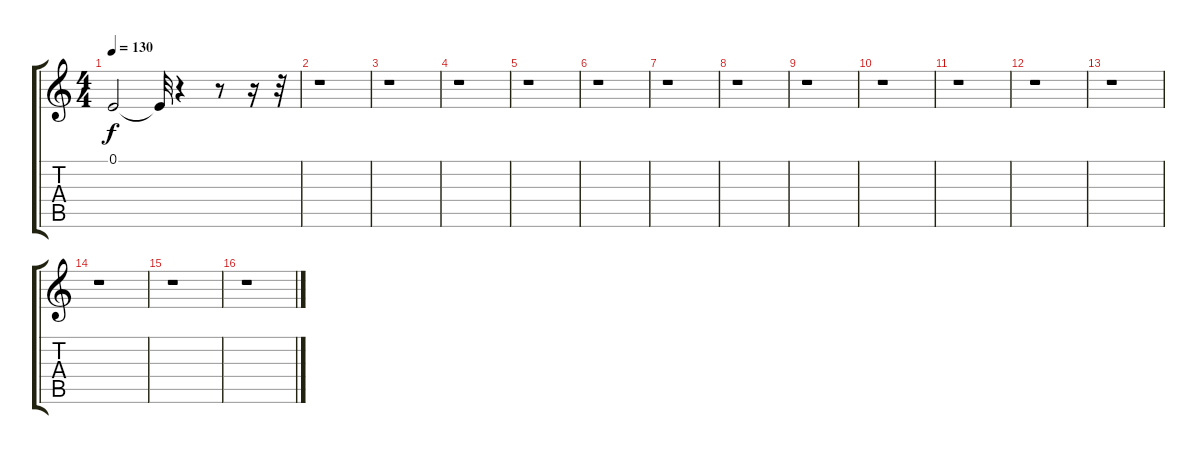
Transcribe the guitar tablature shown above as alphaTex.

\track "" {instrument panflute}
\staff {score tabs}
\tuning (E4 B3 G3 D3 A2 E2) {hide}
\ts (4 4)
\tempo 130
\clef g2
\ks c
0.1{t}.2{dy f} 0.1{t}.32 r.4 r.8 r.16 r.32 |
r.1 |
r.1 |
r.1 |
r.1 |
r.1 |
r.1 |
r.1 |
r.1 |
r.1 |
r.1 |
r.1 |
r.1 |
r.1 |
r.1 |
r.1
